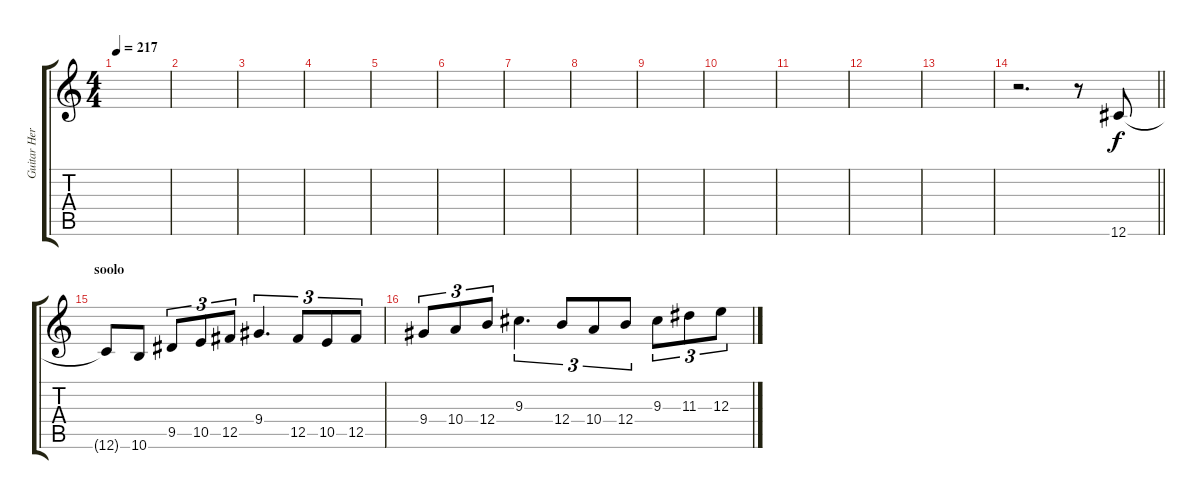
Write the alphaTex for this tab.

\track ("Guitar Hero X" "Guitar Her") {instrument distortionguitar}
\staff {score tabs}
\tuning (Db4 Ab3 E3 B2 Gb2 Db2) {hide}
\ts (4 4)
\tempo 217
\clef g2
\ks c
|
|
|
|
|
|
|
|
|
|
|
|
|
\barLineRight lightlight
r.2{d} r.8 12.6.8 |
\section ("" "soolo")
12.6{t}.8 10.6.8 9.5.8{tu (3 2)} 10.5.8{tu (3 2)} 12.5.8{tu (3 2)} 9.4.4{d tu (3 2)} 12.5.8{tu (3 2)} 10.5.8{tu (3 2)} 12.5.8{tu (3 2)} |
9.4.8{tu (3 2)} 10.4.8{tu (3 2)} 12.4.8{tu (3 2)} 9.3.4{d tu (3 2)} 12.4.8{tu (3 2)} 10.4.8{tu (3 2)} 12.4.8{tu (3 2)} 9.3.8{tu (3 2)} 11.3.8{tu (3 2)} 12.3.8{tu (3 2)}
